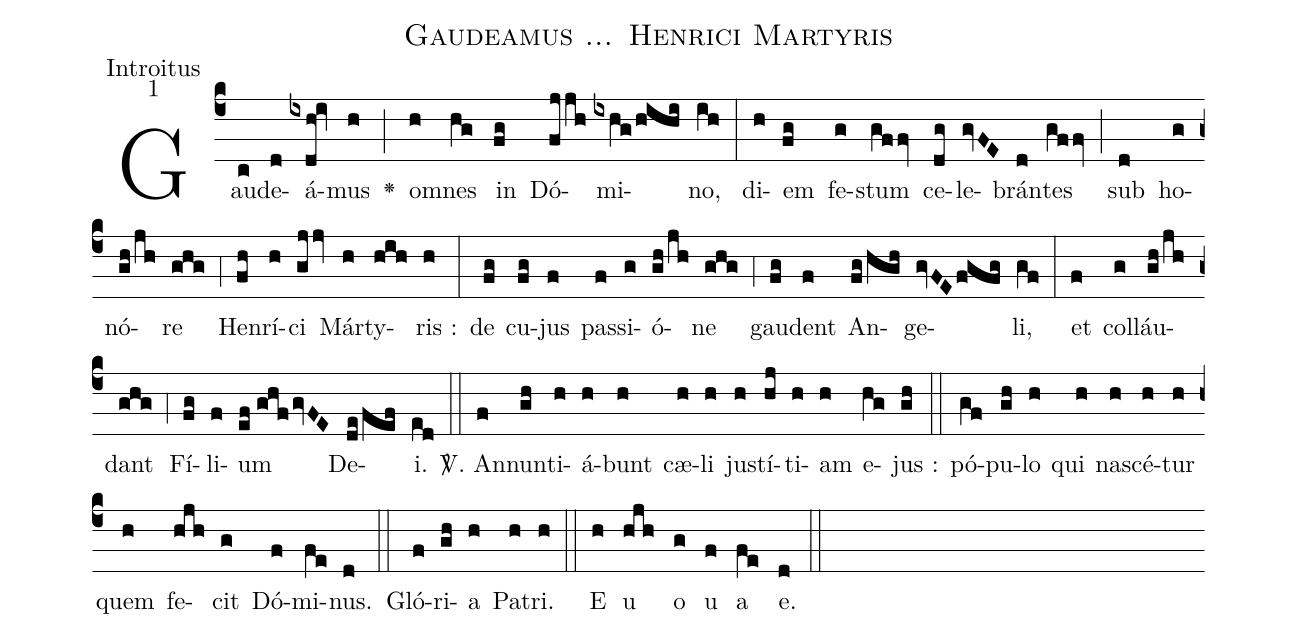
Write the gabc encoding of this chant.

name:Gaudeamus ... Henrici Martyris;
office-part:Introitus;
mode:1;
%%
(c4)Gau(c)de(d)á(ixdh!iv)mus(h) <v>\greheightstar</v>(;) om(h)nes(hg) in(fg) Dó(fjjh)mi(ixhg/hihi)no,(ih) (:) di(h)em(fg) fe(g)stum(gffv) ce(dg)le(gvFE)brán(d)tes(gffv) (;) sub(d) ho(g)nó(gh/jh)re(ghg) (;4) Hen(fh)rí(h)ci(gjjv) Már(h)ty(hih)ris :(h) (:) de(fg) cu(fg)jus(f) pa(f)ssi(g)ó(gh/jh)ne(ghg) (;4) gau(fg)dent(f) An(fg/hgh)ge(gvFEfgfg)li,(gf) (:) et(f) col(g)láu(gh/jh)dant(ghg) (;4) Fí(fg)li(f)um(ef//ghf/gvFE) De(de/fef)i.(ed) (::)
 <sp>V/</sp>. A(f)nnun(gh)ti(h)á(h)bunt(h) cæ(h)li(h) ju(h)stí(hj)ti(h)am(h) e(hg)jus :(gh) (::) pó(gf)pu(gh)lo(h) qui(h) na(h)scé(h)tur(h) quem(h) fe(hjh)cit(g) Dó(f)mi(fe)nus.(d) (::) Gló(f)ri(gh)a(h) Pa(h)tri.(h) (::) E(h) u(hjh) o(g) u(f) a(fe) e.(d) (::)
